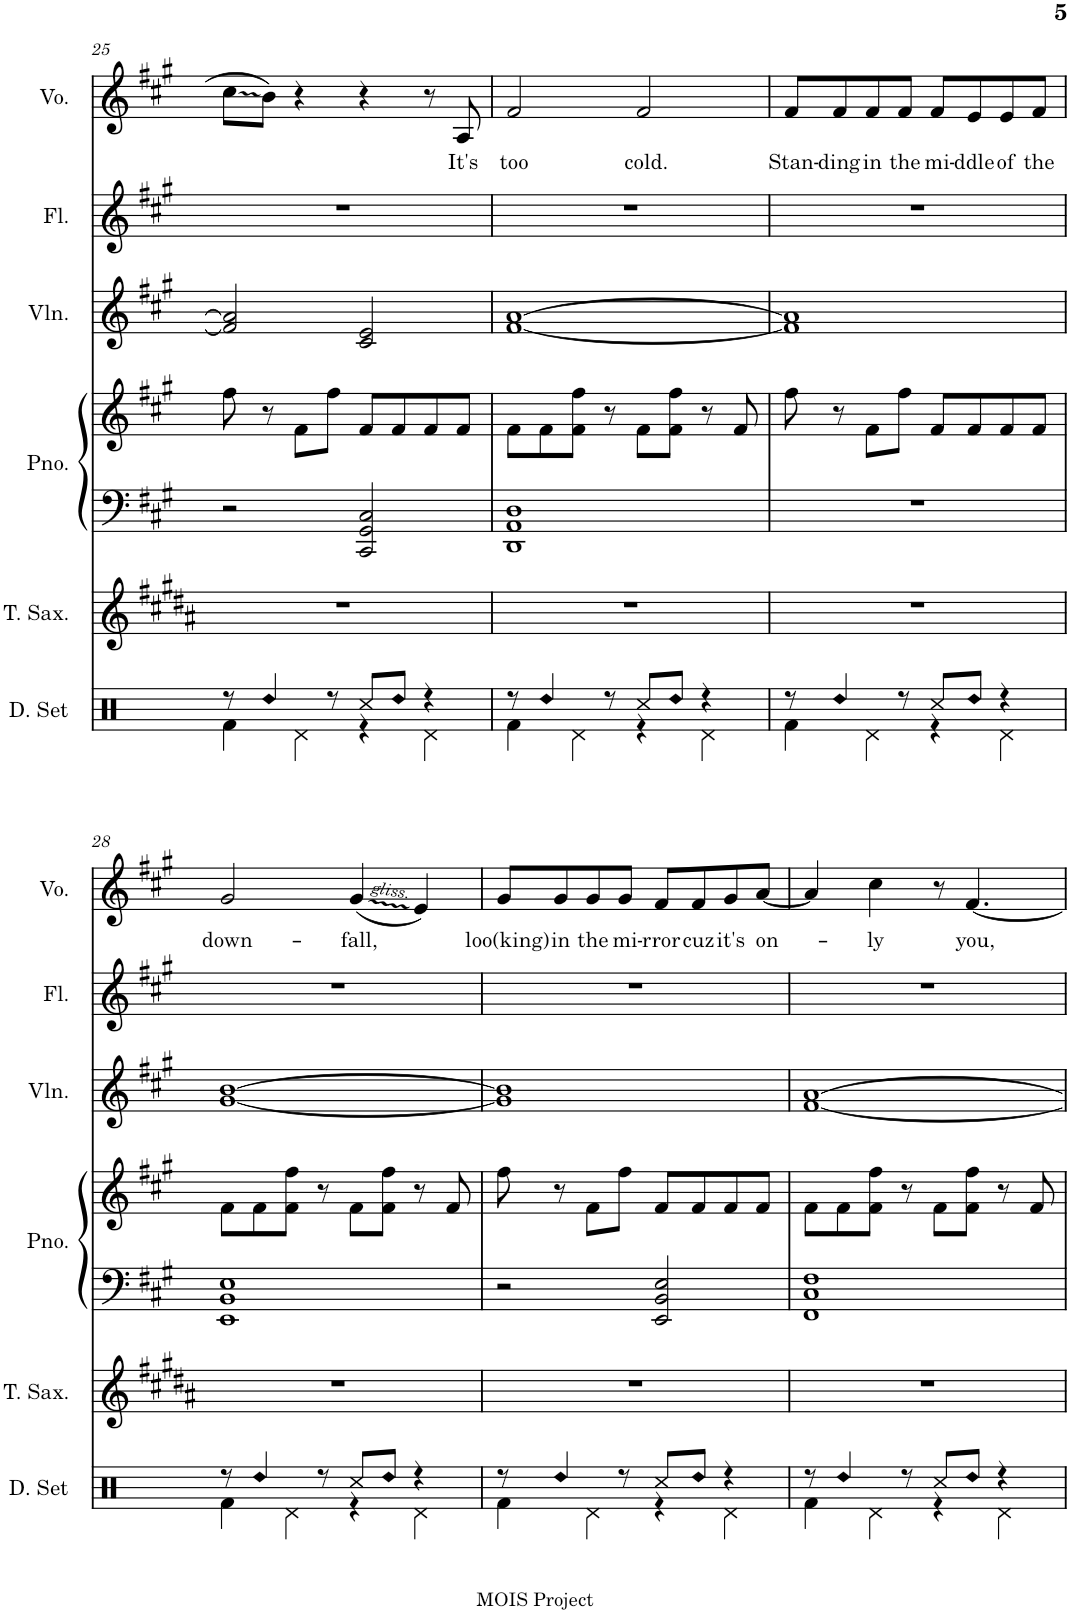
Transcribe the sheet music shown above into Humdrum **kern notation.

**kern	**kern	**kern	**kern	**kern	**kern	**kern	**text
*part6	*part5	*part4	*part4	*part3	*part2	*part1	*part1
*staff7	*staff6	*staff5	*staff4	*staff3	*staff2	*staff1	*staff1
*I"Drumset	*I"Tenor Saxophone	*I"Piano	*	*I"Violin	*I"Flute	*I"Voice	*
*I'D. Set	*I'T. Sax.	*I'Pno.	*	*I'Vln.	*I'Fl.	*I'Vo.	*
!!LO:PB:g=z
*clefX	*clefG2	*clefF4	*clefG2	*clefG2	*clefG2	*clefG2	*
*	*Trd8c14	*	*	*	*	*	*
*k[]	*k[f#c#g#d#a#]	*k[f#c#g#]	*k[f#c#g#]	*k[f#c#g#]	*k[f#c#g#]	*k[f#c#g#]	*
*M4/4	*M4/4	*M4/4	*M4/4	*M4/4	*M4/4	*M4/4	*
=25	=25	=25	=25	=25	=25	=25	=25
*^	*	*	*	*	*	*	*
8r	4Rf\	1r	2r	8ff#\	2f#/] 2a/]	1r	8cc#\L	.
!LO:N:head=diamond	!	!	!	!	!	!	!	!
4Rdd/	.	.	.	8r	.	.	8b\J	.
.	4Rd\	.	.	8f#\L	.	.	4r	.
8r	.	.	.	8ff#\J	.	.	.	.
8Rcc/L	4r	.	2CC#/ 2GG#/ 2C#/	8f#/L	2c#/ 2e/	.	4r	.
!LO:N:head=diamond	!	!	!	!	!	!	!	!
8Rdd/J	.	.	.	8f#/	.	.	.	.
4r	4Rd\	.	.	8f#/	.	.	8r	.
!	!	!	!	!	!	!	!	!LO:LY:b
.	.	.	.	8f#/J	.	.	8A/	It's
=26	=26	=26	=26	=26	=26	=26	=26	=26
!	!	!	!	!	!	!	!	!LO:LY:b
8r	4Rf\	1r	1DD 1AA 1D	8f#\L	[1f# [1a	1r	2f#/	too
!LO:N:head=diamond	!	!	!	!	!	!	!	!
4Rdd/	.	.	.	8f#\	.	.	.	.
.	4Rd\	.	.	8f#\ 8ff#\J	.	.	.	.
8r	.	.	.	8r	.	.	.	.
!	!	!	!	!	!	!	!	!LO:LY:b
8Rcc/L	4r	.	.	8f#\L	.	.	2f#/	cold.
!LO:N:head=diamond	!	!	!	!	!	!	!	!
8Rdd/J	.	.	.	8f#\ 8ff#\J	.	.	.	.
4r	4Rd\	.	.	8r	.	.	.	.
.	.	.	.	8f#/	.	.	.	.
=27	=27	=27	=27	=27	=27	=27	=27	=27
!	!	!	!	!	!	!	!	!LO:LY:b
8r	4Rf\	1r	1r	8ff#\	1f#] 1a]	1r	8f#/L	Stan-
!LO:N:head=diamond	!	!	!	!	!	!	!	!LO:LY:b
4Rdd/	.	.	.	8r	.	.	8f#/	-ding
!	!	!	!	!	!	!	!	!LO:LY:b
.	4Rd\	.	.	8f#\L	.	.	8f#/	in
!	!	!	!	!	!	!	!	!LO:LY:b
8r	.	.	.	8ff#\J	.	.	8f#/J	the
!	!	!	!	!	!	!	!	!LO:LY:b
8Rcc/L	4r	.	.	8f#/L	.	.	8f#/L	mi-
!LO:N:head=diamond	!	!	!	!	!	!	!	!LO:LY:b
8Rdd/J	.	.	.	8f#/	.	.	8e/	-ddle
!	!	!	!	!	!	!	!	!LO:LY:b
4r	4Rd\	.	.	8f#/	.	.	8e/	of
!	!	!	!	!	!	!	!	!LO:LY:b
.	.	.	.	8f#/J	.	.	8f#/J	the
!!LO:LB:g=z
=28	=28	=28	=28	=28	=28	=28	=28	=28
!	!	!	!	!	!	!	!	!LO:LY:b
8r	4Rf\	1r	1EE 1BB 1E	8f#\L	[1g# [1b	1r	2g#/	down-
!LO:N:head=diamond	!	!	!	!	!	!	!	!
4Rdd/	.	.	.	8f#\	.	.	.	.
.	4Rd\	.	.	8f#\ 8ff#\J	.	.	.	.
8r	.	.	.	8r	.	.	.	.
!	!	!	!	!	!	!	!	!LO:LY:b
8Rcc/L	4r	.	.	8f#\L	.	.	(4g#/	-fall,
!LO:N:head=diamond	!	!	!	!	!	!	!	!
8Rdd/J	.	.	.	8f#\ 8ff#\J	.	.	.	.
4r	4Rd\	.	.	8r	.	.	4e/)	.
.	.	.	.	8f#/	.	.	.	.
=29	=29	=29	=29	=29	=29	=29	=29	=29
!	!	!	!	!	!	!	!	!LO:LY:b
8r	4Rf\	1r	2r	8ff#\	1g#] 1b]	1r	8g#/L	loo(king)
!LO:N:head=diamond	!	!	!	!	!	!	!	!LO:LY:b
4Rdd/	.	.	.	8r	.	.	8g#/	in
!	!	!	!	!	!	!	!	!LO:LY:b
.	4Rd\	.	.	8f#\L	.	.	8g#/	the
!	!	!	!	!	!	!	!	!LO:LY:b
8r	.	.	.	8ff#\J	.	.	8g#/J	mi-
!	!	!	!	!	!	!	!	!LO:LY:b
8Rcc/L	4r	.	2EE/ 2BB/ 2E/	8f#/L	.	.	8f#/L	-rror
!LO:N:head=diamond	!	!	!	!	!	!	!	!LO:LY:b
8Rdd/J	.	.	.	8f#/	.	.	8f#/	cuz
!	!	!	!	!	!	!	!	!LO:LY:b
4r	4Rd\	.	.	8f#/	.	.	8g#/	it's
!	!	!	!	!	!	!	!	!LO:LY:b
.	.	.	.	8f#/J	.	.	[8a/J	on-
=30	=30	=30	=30	=30	=30	=30	=30	=30
8r	4Rf\	1r	1FF# 1C# 1F#	8f#\L	[1f# [1a	1r	4a/]	.
!LO:N:head=diamond	!	!	!	!	!	!	!	!
4Rdd/	.	.	.	8f#\	.	.	.	.
!	!	!	!	!	!	!	!	!LO:LY:b
.	4Rd\	.	.	8f#\ 8ff#\J	.	.	4cc#\	ly
8r	.	.	.	8r	.	.	.	.
8Rcc/L	4r	.	.	8f#\L	.	.	8r	.
!LO:N:head=diamond	!	!	!	!	!	!	!	!LO:LY:b
8Rdd/J	.	.	.	8f#\ 8ff#\J	.	.	[4.f#/	you,
4r	4Rd\	.	.	8r	.	.	.	.
.	.	.	.	8f#/	.	.	.	.
*v	*v	*	*	*	*	*	*	*
=	=	=	=	=	=	=	=
*-	*-	*-	*-	*-	*-	*-	*-
